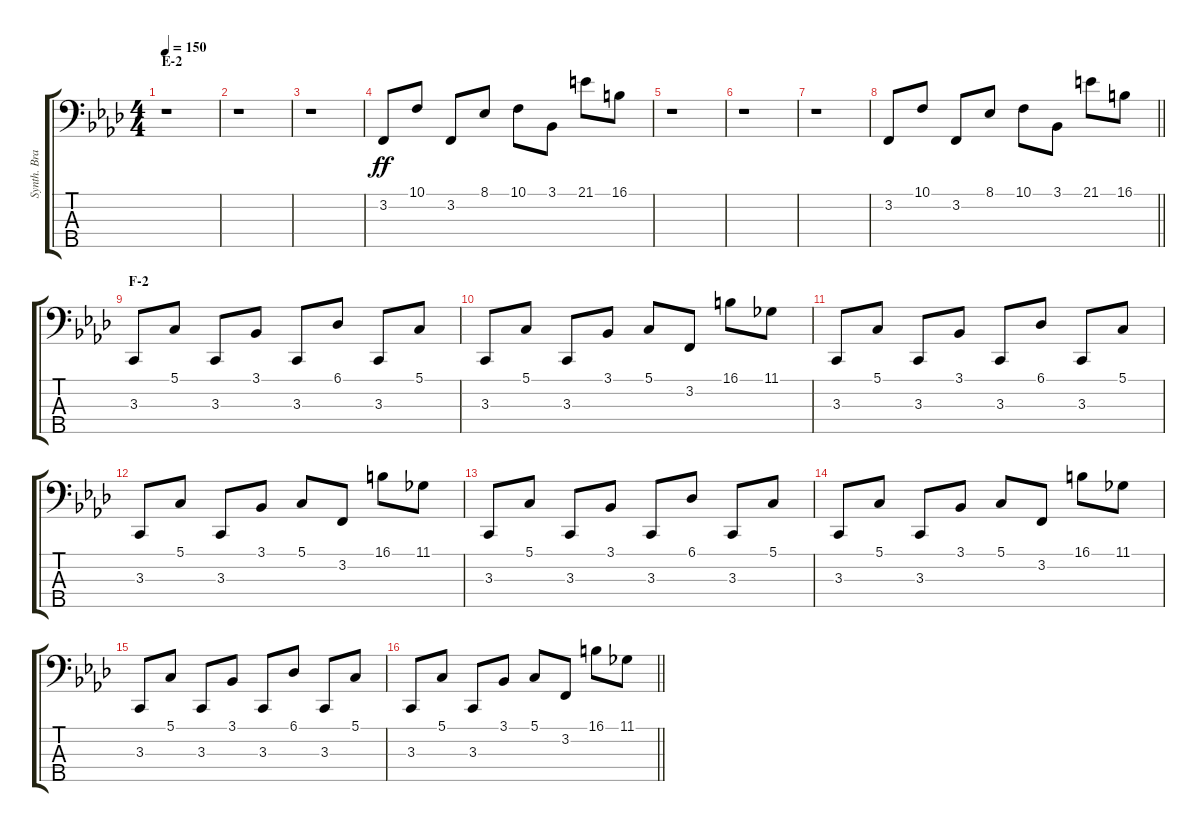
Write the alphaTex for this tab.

\track ("Synth. Brass II" "Synth. Bra") {instrument synthbrass1}
\staff {score tabs}
\tuning (G2 D2 A1 E1 B0) {hide}
\ts (4 4)
\section ("" "E-2")
\tempo 150
\clef f4
\ks ab
r.1{dy ff} |
r.1 |
r.1 |
3.2.8 10.1.8 3.2.8 8.1.8 10.1.8 3.1.8 21.1.8 16.1.8 |
r.1 |
r.1 |
r.1 |
\barLineRight lightlight
3.2.8 10.1.8 3.2.8 8.1.8 10.1.8 3.1.8 21.1.8 16.1.8 |
\section ("" "F-2")
3.3.8 5.1.8 3.3.8 3.1.8 3.3.8 6.1.8 3.3.8 5.1.8 |
3.3.8 5.1.8 3.3.8 3.1.8 5.1.8 3.2.8 16.1.8 11.1.8 |
3.3.8 5.1.8 3.3.8 3.1.8 3.3.8 6.1.8 3.3.8 5.1.8 |
3.3.8 5.1.8 3.3.8 3.1.8 5.1.8 3.2.8 16.1.8 11.1.8 |
3.3.8 5.1.8 3.3.8 3.1.8 3.3.8 6.1.8 3.3.8 5.1.8 |
3.3.8 5.1.8 3.3.8 3.1.8 5.1.8 3.2.8 16.1.8 11.1.8 |
3.3.8 5.1.8 3.3.8 3.1.8 3.3.8 6.1.8 3.3.8 5.1.8 |
\barLineRight lightlight
3.3.8 5.1.8 3.3.8 3.1.8 5.1.8 3.2.8 16.1.8 11.1.8
